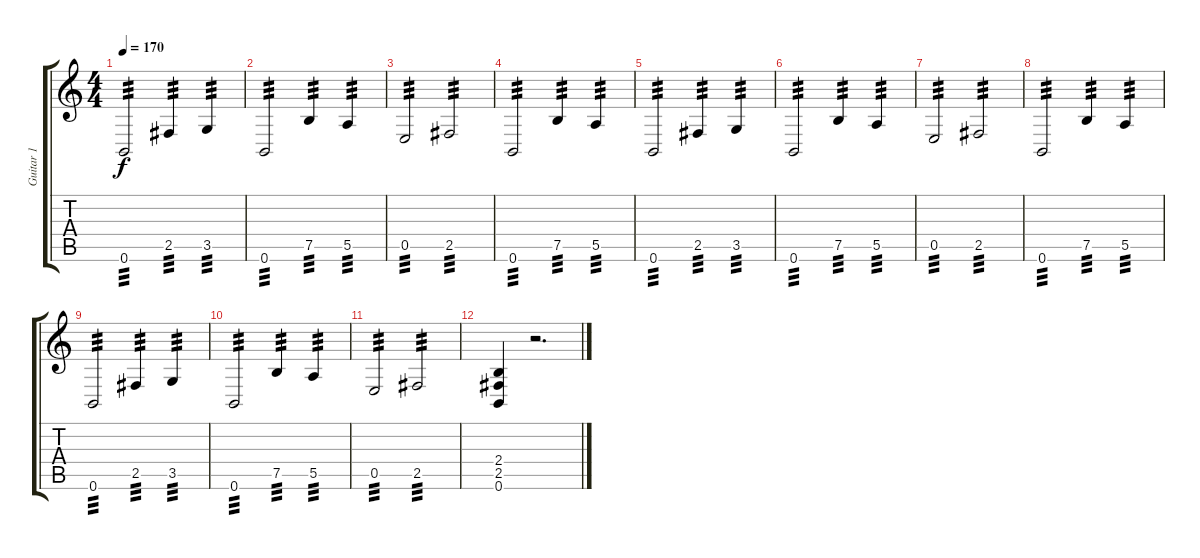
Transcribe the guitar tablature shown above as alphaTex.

\track ("Guitar 1" "Guitar 1") {instrument distortionguitar}
\staff {score tabs}
\tuning (B3 Gb3 D3 A2 E2 B1) {hide}
\ts (4 4)
\tempo 170
\clef g2
\ks c
0.6.2{tp 3 dy f} 2.5.4{tp 3} 3.5.4{tp 3} |
0.6.2{tp 3} 7.5.4{tp 3} 5.5.4{tp 3} |
0.5.2{tp 3} 2.5.2{tp 3} |
0.6.2{tp 3} 7.5.4{tp 3} 5.5.4{tp 3} |
0.6.2{tp 3} 2.5.4{tp 3} 3.5.4{tp 3} |
0.6.2{tp 3} 7.5.4{tp 3} 5.5.4{tp 3} |
0.5.2{tp 3} 2.5.2{tp 3} |
0.6.2{tp 3} 7.5.4{tp 3} 5.5.4{tp 3} |
0.6.2{tp 3} 2.5.4{tp 3} 3.5.4{tp 3} |
0.6.2{tp 3} 7.5.4{tp 3} 5.5.4{tp 3} |
0.5.2{tp 3} 2.5.2{tp 3} |
(2.4 2.5 0.6).4 r.2{d}
